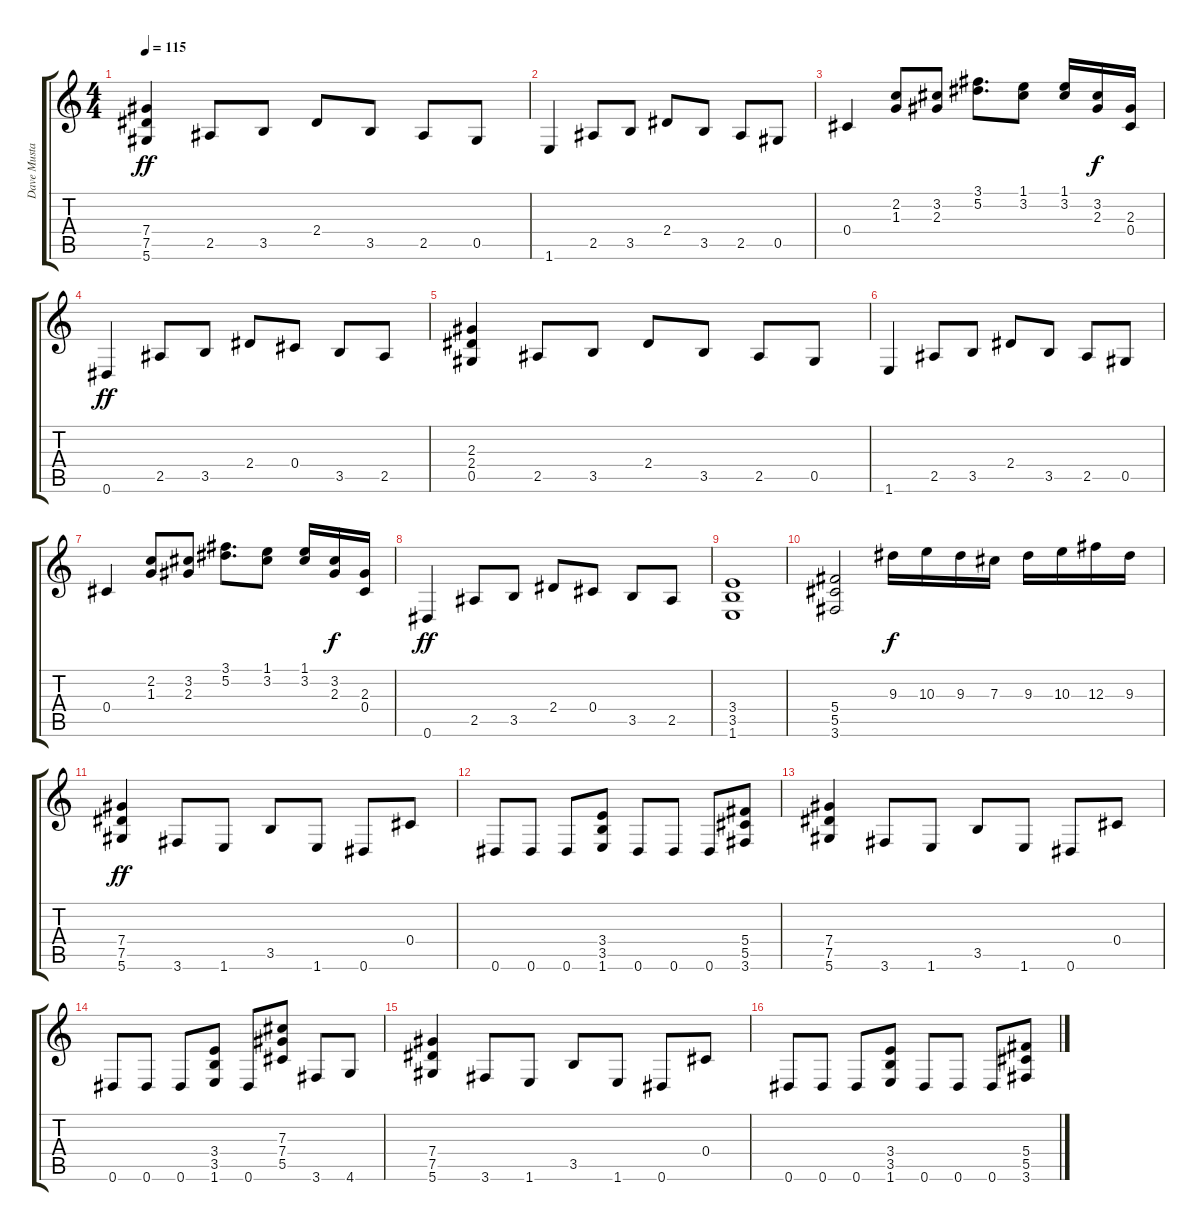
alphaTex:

\track ("Dave Mustaine" "Dave Musta") {instrument distortionguitar}
\staff {score tabs}
\tuning (Eb4 Bb3 Gb3 Db3 Ab2 Eb2) {hide}
\ts (4 4)
\tempo 115
\clef g2
\ks c
(7.4 7.5 5.6).4{dy ff} 2.5.8 3.5.8 2.4.8 3.5.8 2.5.8 0.5.8 |
1.6.4 2.5.8 3.5.8 2.4.8 3.5.8 2.5.8 0.5.8 |
0.4.4 (2.2 1.3).8 (3.2 2.3).8 (3.1 5.2).8{d} (1.1 3.2).8 (1.1 3.2).16 (3.2 2.3).16{dy f} (2.3 0.4).16 |
0.6.4{dy ff} 2.5.8 3.5.8 2.4.8 0.4.8 3.5.8 2.5.8 |
(2.3 2.4 0.5).4 2.5.8 3.5.8 2.4.8 3.5.8 2.5.8 0.5.8 |
1.6.4 2.5.8 3.5.8 2.4.8 3.5.8 2.5.8 0.5.8 |
0.4.4 (2.2 1.3).8 (3.2 2.3).8 (3.1 5.2).8{d} (1.1 3.2).8 (1.1 3.2).16 (3.2 2.3).16{dy f} (2.3 0.4).16 |
0.6.4{dy ff} 2.5.8 3.5.8 2.4.8 0.4.8 3.5.8 2.5.8 |
(3.4 3.5 1.6).1 |
(5.4 5.5 3.6).2 9.3.16{dy f} 10.3.16 9.3.16 7.3.16 9.3.16 10.3.16 12.3.16 9.3.16 |
(7.4 7.5 5.6).4{dy ff} 3.6.8 1.6.8 3.5.8 1.6.8 0.6.8 0.4.8 |
0.6.8 0.6.8 0.6.8 (3.4 3.5 1.6).8 0.6.8 0.6.8 0.6.8 (5.4 5.5 3.6).8 |
(7.4 7.5 5.6).4 3.6.8 1.6.8 3.5.8 1.6.8 0.6.8 0.4.8 |
0.6.8 0.6.8 0.6.8 (3.4 3.5 1.6).8 0.6.8 (7.3 7.4 5.5).8 3.6.8 4.6.8 |
(7.4 7.5 5.6).4 3.6.8 1.6.8 3.5.8 1.6.8 0.6.8 0.4.8 |
0.6.8 0.6.8 0.6.8 (3.4 3.5 1.6).8 0.6.8 0.6.8 0.6.8 (5.4 5.5 3.6).8
